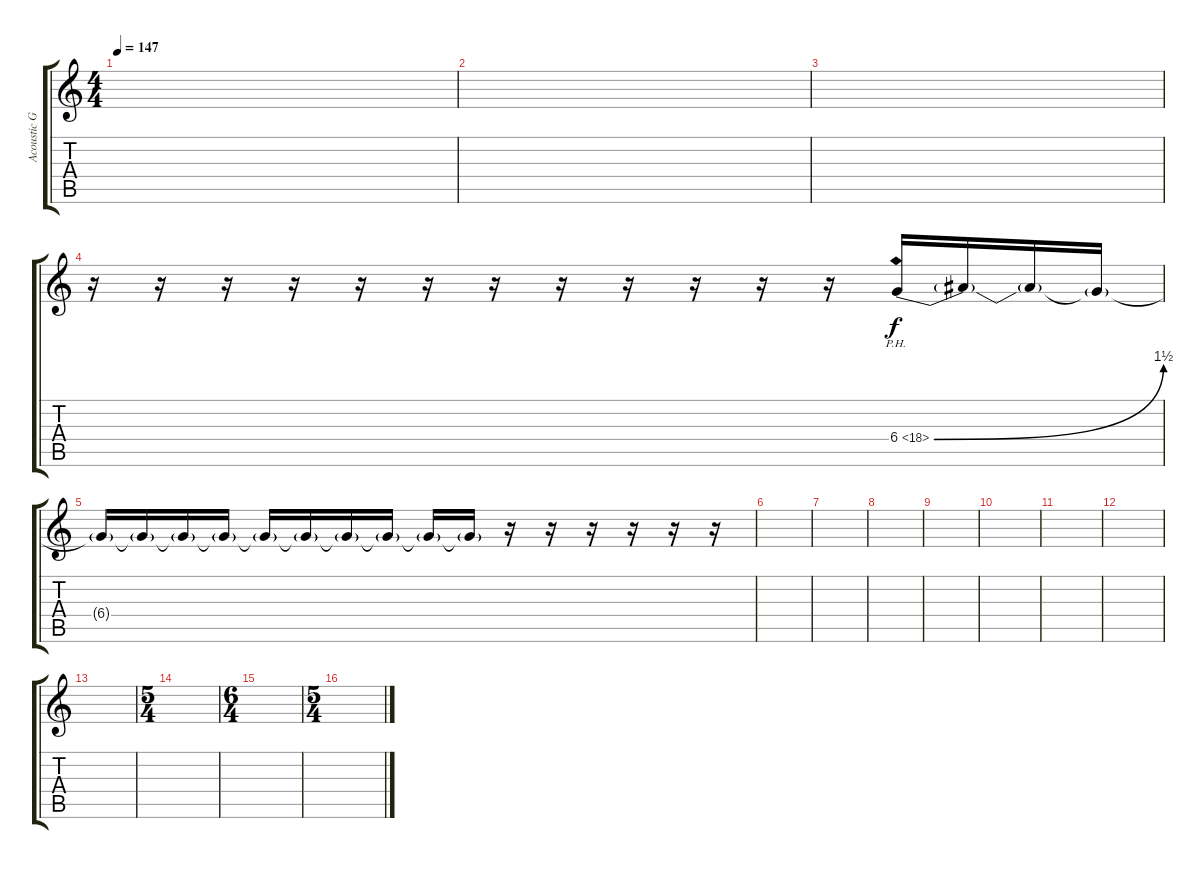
\track ("Acoustic Guitar 2" "Acoustic G") {instrument acousticguitarsteel}
\staff {score tabs}
\tuning (Eb4 Bb3 Gb3 Db3 Ab2 Eb2) {hide}
\ts (4 4)
\tempo 147
\clef g2
\ks c
|
|
|
r.16{volume 13 instrument distortionguitar} r.16 r.16 r.16 r.16 r.16 r.16 r.16 r.16 r.16 r.16 r.16 6.4{be (bend 0 0 60 6) ph 12}.16 6.4{t}.16 6.4{t}.16 6.4{t}.16 |
6.4{t}.16 6.4{t}.16 6.4{t}.16 6.4{t}.16 6.4{t}.16 6.4{t}.16 6.4{t}.16 6.4{t}.16 6.4{t}.16 6.4{t}.16 r.16 r.16 r.16 r.16 r.16 r.16 |
|
|
|
|
|
|
|
|
\ts (5 4)
|
\ts (6 4)
|
\ts (5 4)
